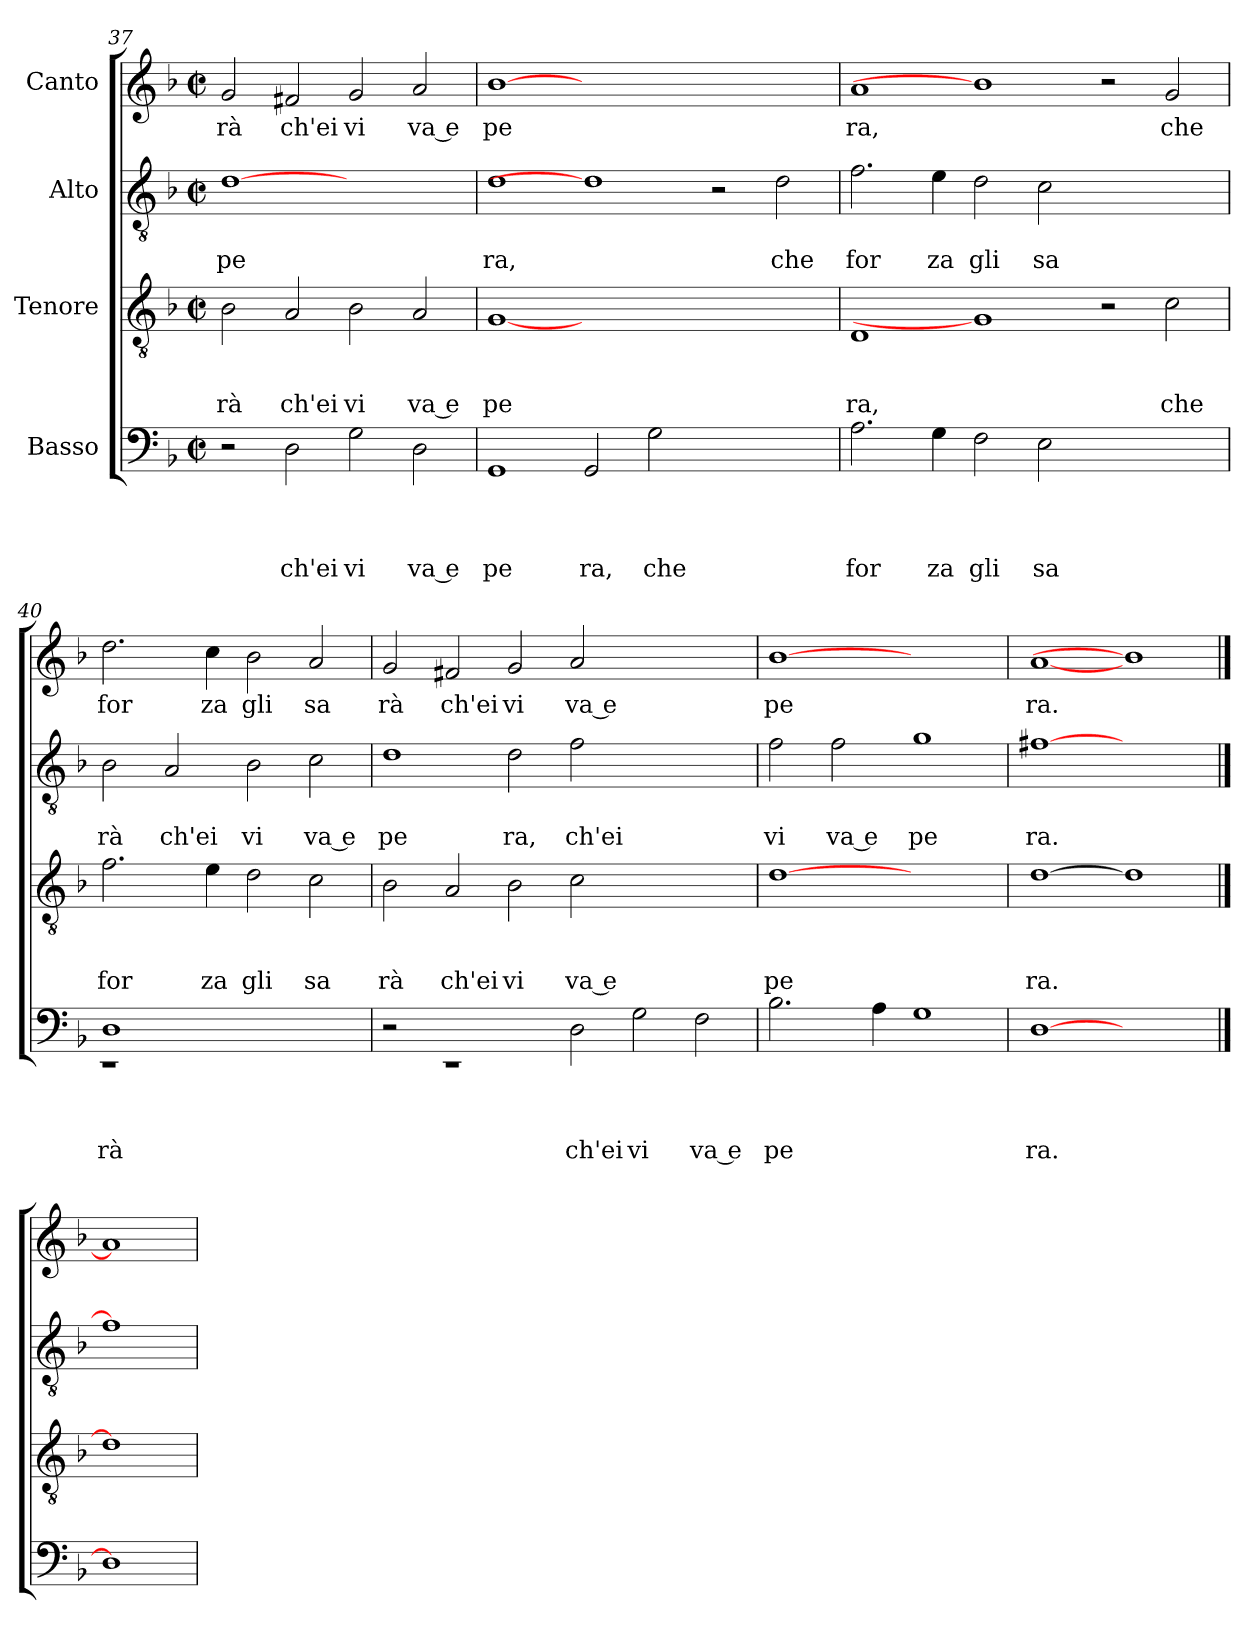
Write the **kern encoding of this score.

**kern	**text	**text	**text	**text	**kern	**text	**text	**text	**kern	**text	**text	**kern	**text
*part4	*part4	*part4	*part4	*part4	*part3	*part3	*part3	*part3	*part2	*part2	*part2	*part1	*part1
*staff4	*staff4	*staff4	*staff4	*staff4	*staff3	*staff3	*staff3	*staff3	*staff2	*staff2	*staff2	*staff1	*staff1
*I"Basso	*	*	*	*	*I"Tenore	*	*	*	*I"Alto	*	*	*I"Canto	*
!!LO:LB:g=z
*clefF4	*	*	*	*	*clefGv2	*	*	*	*clefGv2	*	*	*clefG2	*
*k[b-]	*	*	*	*	*k[b-]	*	*	*	*k[b-]	*	*	*k[b-]	*
*F:	*	*	*	*	*F:	*	*	*	*F:	*	*	*F:	*
*M2/2	*	*	*	*	*M2/2	*	*	*	*M2/2	*	*	*M2/2	*
*met(c|)	*	*	*	*	*met(c|)	*	*	*	*met(c|)	*	*	*met(c|)	*
=37	=37	=37	=37	=37	=37	=37	=37	=37	=37	=37	=37	=37	=37
!	!	!	!	!	!	!	!	!LO:LY:b	!	!	!LO:LY:b	!	!LO:LY:b
2r	.	.	.	.	2B-\	.	.	rà	[1d	.	pe	2g/	rà
!	!	!	!	!LO:LY:b	!	!	!	!LO:LY:b	!	!	!	!	!LO:LY:b
2D\	.	.	.	ch'ei	2A/	.	.	ch'ei	.	.	.	2f#X/	ch'ei
!	!	!	!	!LO:LY:b	!	!	!	!LO:LY:b	!	!	!	!	!LO:LY:b
2G\	.	.	.	vi	2B-\	.	.	vi	1ryy	.	.	2g/	vi
!	!	!	!	!LO:LY:b:rj	!	!	!	!LO:LY:b:rj	!	!	!	!	!LO:LY:b:rj
2D\	.	.	.	va e	2A/	.	.	va e	.	.	.	2a/	va e
=38	=38	=38	=38	=38	=38	=38	=38	=38	=38	=38	=38	=38	=38
!	!	!	!	!LO:LY:b	!	!	!	!LO:LY:b	!	!	!LO:LY:b	!	!LO:LY:b
1GG	.	.	.	pe	[1G	.	.	pe	1d	.	ra,	[1b-	pe
!	!	!	!	!LO:LY:b	!	!	!	!	!	!	!	!	!
2GG/	.	.	.	ra,	0ryy	.	.	.	1d]	.	.	0ryy	.
!	!	!	!	!LO:LY:b	!	!	!	!	!	!	!	!	!
2G\	.	.	.	che	.	.	.	.	.	.	.	.	.
1ryy	.	.	.	.	.	.	.	.	2r	.	.	.	.
!	!	!	!	!	!	!	!	!	!	!	!LO:LY:b	!	!
.	.	.	.	.	.	.	.	.	2d\	.	che	.	.
=39	=39	=39	=39	=39	=39	=39	=39	=39	=39	=39	=39	=39	=39
!	!	!	!	!LO:LY:b	!	!	!	!LO:LY:b	!	!	!LO:LY:b	!	!LO:LY:b
2.A\	.	.	.	for	1D	.	.	ra,	2.f\	.	for	1a	ra,
!	!	!	!	!LO:LY:b	!	!	!	!	!	!	!LO:LY:b	!	!
4G\	.	.	.	za	.	.	.	.	4e\	.	za	.	.
!	!	!	!	!LO:LY:b	!	!	!	!	!	!	!LO:LY:b	!	!
2F\	.	.	.	gli	1G]	.	.	.	2d\	.	gli	1b-]	.
!	!	!	!	!LO:LY:b	!	!	!	!	!	!	!LO:LY:b	!	!
2E\	.	.	.	sa	.	.	.	.	2c\	.	sa	.	.
1ryy	.	.	.	.	2r	.	.	.	1ryy	.	.	2r	.
!	!	!	!	!	!	!	!	!LO:LY:b	!	!	!	!	!LO:LY:b
.	.	.	.	.	2c\	.	.	che	.	.	.	2g/	che
=40	=40	=40	=40	=40	=40	=40	=40	=40	=40	=40	=40	=40	=40
!	!	!	!	!LO:LY:b	!	!	!	!LO:LY:b	!	!	!LO:LY:b	!	!LO:LY:b
*^	*	*	*	*	*	*	*	*	*	*	*	*	*
1D	1rEE	.	.	.	rà	2.f\	.	.	for	2B-\	.	rà	2.dd\	for
!	!	!	!	!	!	!	!	!	!	!	!	!LO:LY:b	!	!
.	.	.	.	.	.	.	.	.	.	2A/	.	ch'ei	.	.
!	!	!	!	!	!	!	!	!	!LO:LY:b	!	!	!	!	!LO:LY:b
.	.	.	.	.	.	4e\	.	.	za	.	.	.	4cc\	za
!	!	!	!	!	!	!	!	!	!LO:LY:b	!	!	!LO:LY:b	!	!LO:LY:b
1ryy	1ryy	.	.	.	.	2d\	.	.	gli	2B-\	.	vi	2b-\	gli
!	!	!	!	!	!	!	!	!	!LO:LY:b	!	!	!LO:LY:b:rj	!	!LO:LY:b
.	.	.	.	.	.	2c\	.	.	sa	2c\	.	va e	2a/	sa
*v	*v	*	*	*	*	*	*	*	*	*	*	*	*	*
=41	=41	=41	=41	=41	=41	=41	=41	=41	=41	=41	=41	=41	=41
!	!	!	!	!	!	!	!	!LO:LY:b	!	!	!LO:LY:b	!	!LO:LY:b
2r	.	.	.	.	2B-\	.	.	rà	1d	.	pe	2g/	rà
!	!	!	!	!	!	!	!	!LO:LY:b	!	!	!	!	!LO:LY:b
1rEE	.	.	.	.	2A/	.	.	ch'ei	.	.	.	2f#X/	ch'ei
!	!	!	!	!	!	!	!	!LO:LY:b	!	!	!LO:LY:b	!	!LO:LY:b
.	.	.	.	.	2B-\	.	.	vi	2d\	.	ra,	2g/	vi
!	!	!	!	!LO:LY:b	!	!	!	!LO:LY:b:rj	!	!	!LO:LY:b	!	!LO:LY:b:rj
2D\	.	.	.	ch'ei	2c\	.	.	va e	2f\	.	ch'ei	2a/	va e
!	!	!	!	!LO:LY:b	!	!	!	!	!	!	!	!	!
2G\	.	.	.	vi	1ryy	.	.	.	1ryy	.	.	1ryy	.
!	!	!	!	!LO:LY:b:rj	!	!	!	!	!	!	!	!	!
2F\	.	.	.	va e	.	.	.	.	.	.	.	.	.
=42	=42	=42	=42	=42	=42	=42	=42	=42	=42	=42	=42	=42	=42
!	!	!	!	!LO:LY:b	!	!	!	!LO:LY:b	!	!	!LO:LY:b	!	!LO:LY:b
2.B-\	.	.	.	pe	[1d	.	.	pe	2f\	.	vi	[1b-	pe
!	!	!	!	!	!	!	!	!	!	!	!LO:LY:b:rj	!	!
.	.	.	.	.	.	.	.	.	2f\	.	va e	.	.
4A\	.	.	.	.	.	.	.	.	.	.	.	.	.
!	!	!	!	!	!	!	!	!	!	!	!LO:LY:b	!	!
1G	.	.	.	.	1ryy	.	.	.	1g	.	pe	1ryy	.
=43	=43	=43	=43	=43	=43	=43	=43	=43	=43	=43	=43	=43	=43
!	!	!	!	!LO:LY:b	!	!	!	!LO:LY:b	!	!	!LO:LY:b	!	!LO:LY:b
[1D	.	.	.	ra.	[1d	.	.	ra.	[1f#X	.	ra.	[1a	ra.
1ryy	.	.	.	.	1d]	.	.	.	1ryy	.	.	1b-]	.
==44	==44	==44	==44	==44	==44	==44	==44	==44	==44	==44	==44	==44	==44
1D]	.	.	.	.	1d]	.	.	.	1f#]	.	.	1a]	.
=	=	=	=	=	=	=	=	=	=	=	=	=	=
*-	*-	*-	*-	*-	*-	*-	*-	*-	*-	*-	*-	*-	*-
